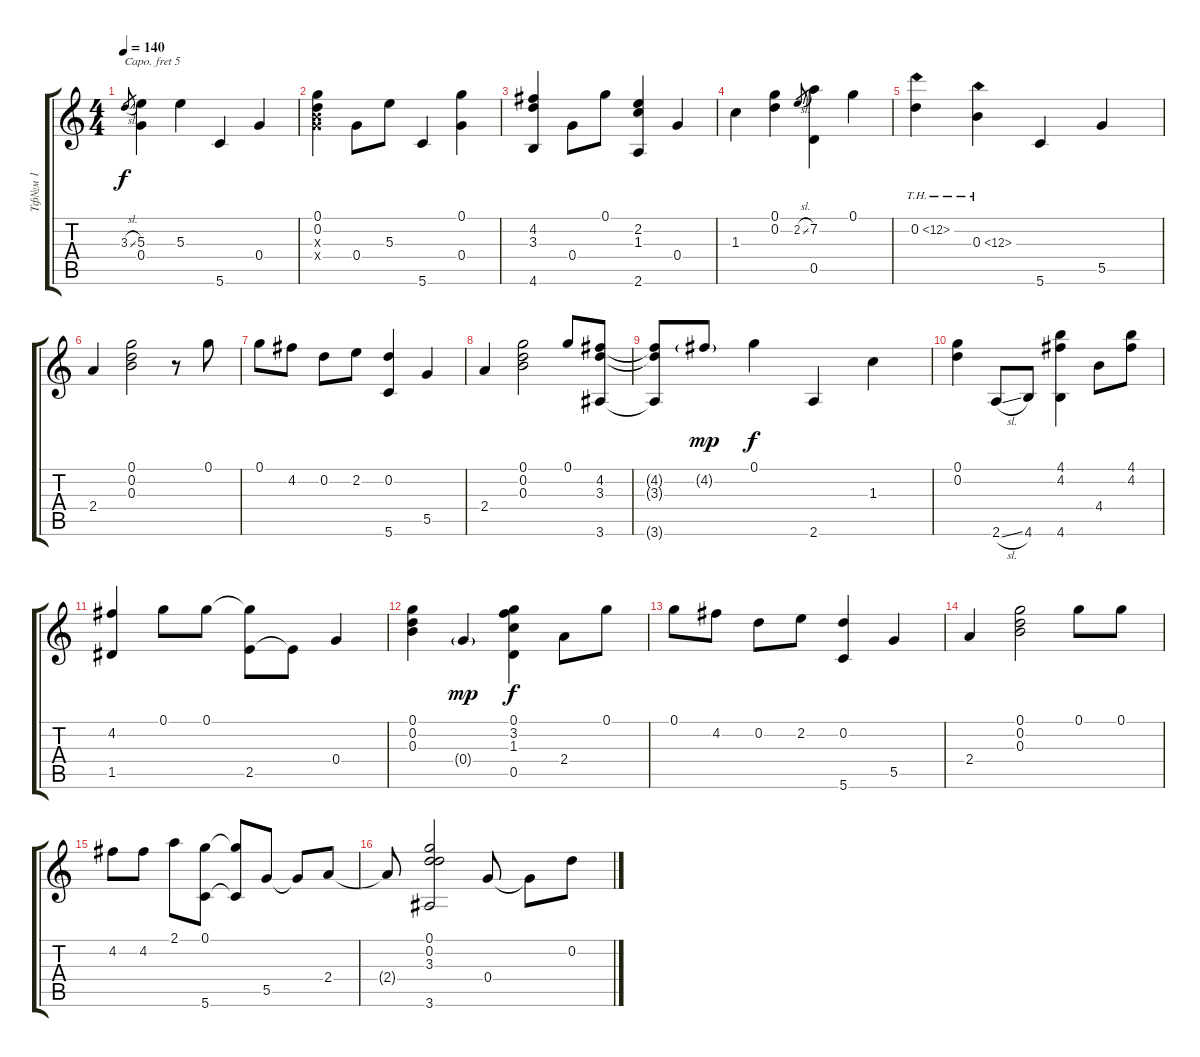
\track ("Тф№м 1" "Тф№м 1") {instrument acousticguitarsteel}
\staff {score tabs}
\capo 5
\tuning (D4 A3 Gb3 D3 A2 D2) {hide}
\ts (4 4)
\tempo 140
\clef g2
\ks c
3.3{sl}.8{gr dy f} (5.3 0.4).4 5.3.4 5.6.4 0.4.4 |
(0.1 0.2 0.3{x} 0.4{x}).4 0.4.8 5.3.8 5.6.4 (0.1 0.4).4 |
(4.2 3.3 4.6).4 0.4.8 0.1.8 (2.2 1.3 2.6).4 0.4.4 |
1.3.4 (0.1 0.2).4 2.2{sl}.8{gr} (7.2 0.5).4 0.1.4 |
0.2{th 12}.4 0.3{th 12}.4 5.6.4 5.5.4 |
2.4.4 (0.1 0.2 0.3).2 r.8 0.1.8 |
0.1.8 4.2.8 0.2.8 2.2.8 (0.2 5.6).4 5.5.4 |
2.4.4 (0.1 0.2 0.3).2 0.1.8 (4.2 3.3 3.6).8 |
(4.2{t} 3.3{t} 3.6{t}).8 4.2{g}.8{dy mp} 0.1.4{dy f} 2.6.4 1.3.4 |
(0.1 0.2).4 2.6{sl}.8 4.6.8 (4.1 4.2 4.6).4 4.4.8 (4.1 4.2).8 |
(4.2 1.5).4 0.1.8 0.1.8 (0.1{t} 2.5).8 2.5{t}.8 0.4.4 |
(0.1 0.2 0.3).4 0.4{g}.4{dy mp} (0.1 3.2 1.3 0.5).4{dy f} 2.4.8 0.1.8 |
0.1.8 4.2.8 0.2.8 2.2.8 (0.2 5.6).4 5.5.4 |
2.4.4 (0.1 0.2 0.3).2 0.1.8 0.1.8 |
4.2.8 4.2.8 2.1.8 (0.1 5.6).8 (0.1{t} 5.6{t}).8 5.5.8 5.5{t}.8 2.4.8 |
2.4{t}.8 (0.1 0.2 3.3 3.6).2 0.4.8 0.4{t}.8 0.2.8
